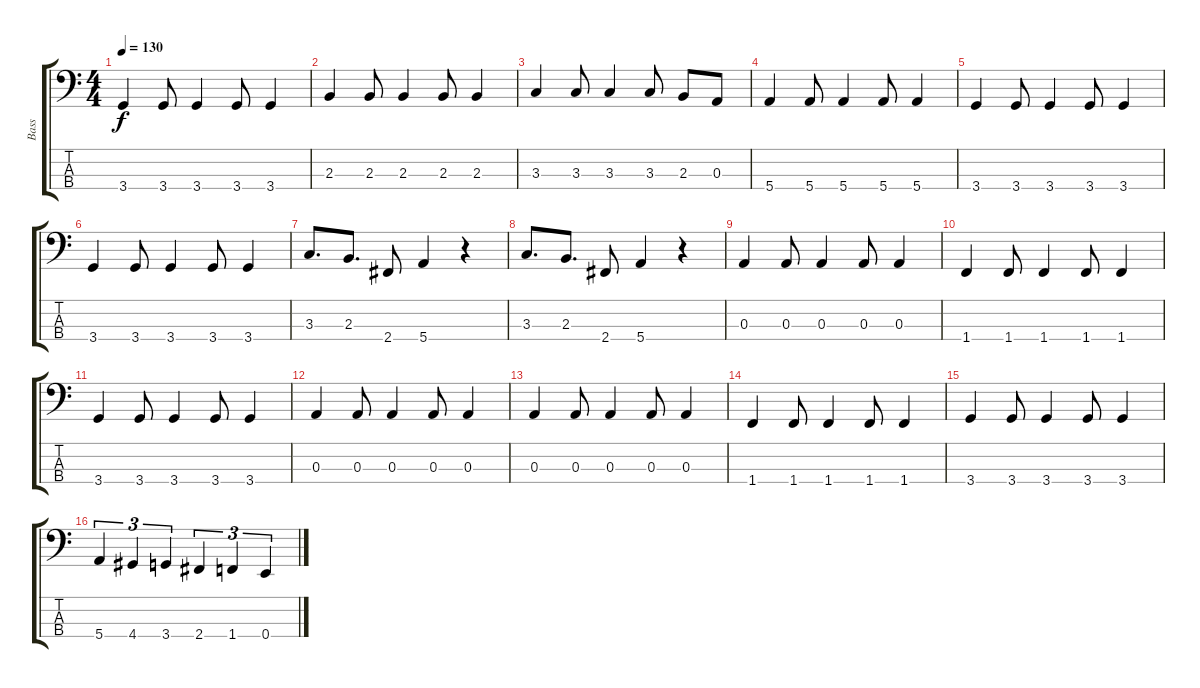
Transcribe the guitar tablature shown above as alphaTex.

\track ("Bass" "Bass") {instrument electricbassfinger}
\staff {score tabs}
\tuning (G2 D2 A1 E1) {hide}
\ts (4 4)
\tempo 130
\clef f4
\ks c
3.4.4{dy f} 3.4.8 3.4.4 3.4.8 3.4.4 |
2.3.4 2.3.8 2.3.4 2.3.8 2.3.4 |
3.3.4 3.3.8 3.3.4 3.3.8 2.3.8 0.3.8 |
5.4.4 5.4.8 5.4.4 5.4.8 5.4.4 |
3.4.4 3.4.8 3.4.4 3.4.8 3.4.4 |
3.4.4 3.4.8 3.4.4 3.4.8 3.4.4 |
3.3.8{d} 2.3.8{d} 2.4.8 5.4.4 r.4 |
3.3.8{d} 2.3.8{d} 2.4.8 5.4.4 r.4 |
0.3.4 0.3.8 0.3.4 0.3.8 0.3.4 |
1.4.4 1.4.8 1.4.4 1.4.8 1.4.4 |
3.4.4 3.4.8 3.4.4 3.4.8 3.4.4 |
0.3.4 0.3.8 0.3.4 0.3.8 0.3.4 |
0.3.4 0.3.8 0.3.4 0.3.8 0.3.4 |
1.4.4 1.4.8 1.4.4 1.4.8 1.4.4 |
3.4.4 3.4.8 3.4.4 3.4.8 3.4.4 |
5.4.4{tu (3 2)} 4.4.4{tu (3 2)} 3.4.4{tu (3 2)} 2.4.4{tu (3 2)} 1.4.4{tu (3 2)} 0.4.4{tu (3 2)}
